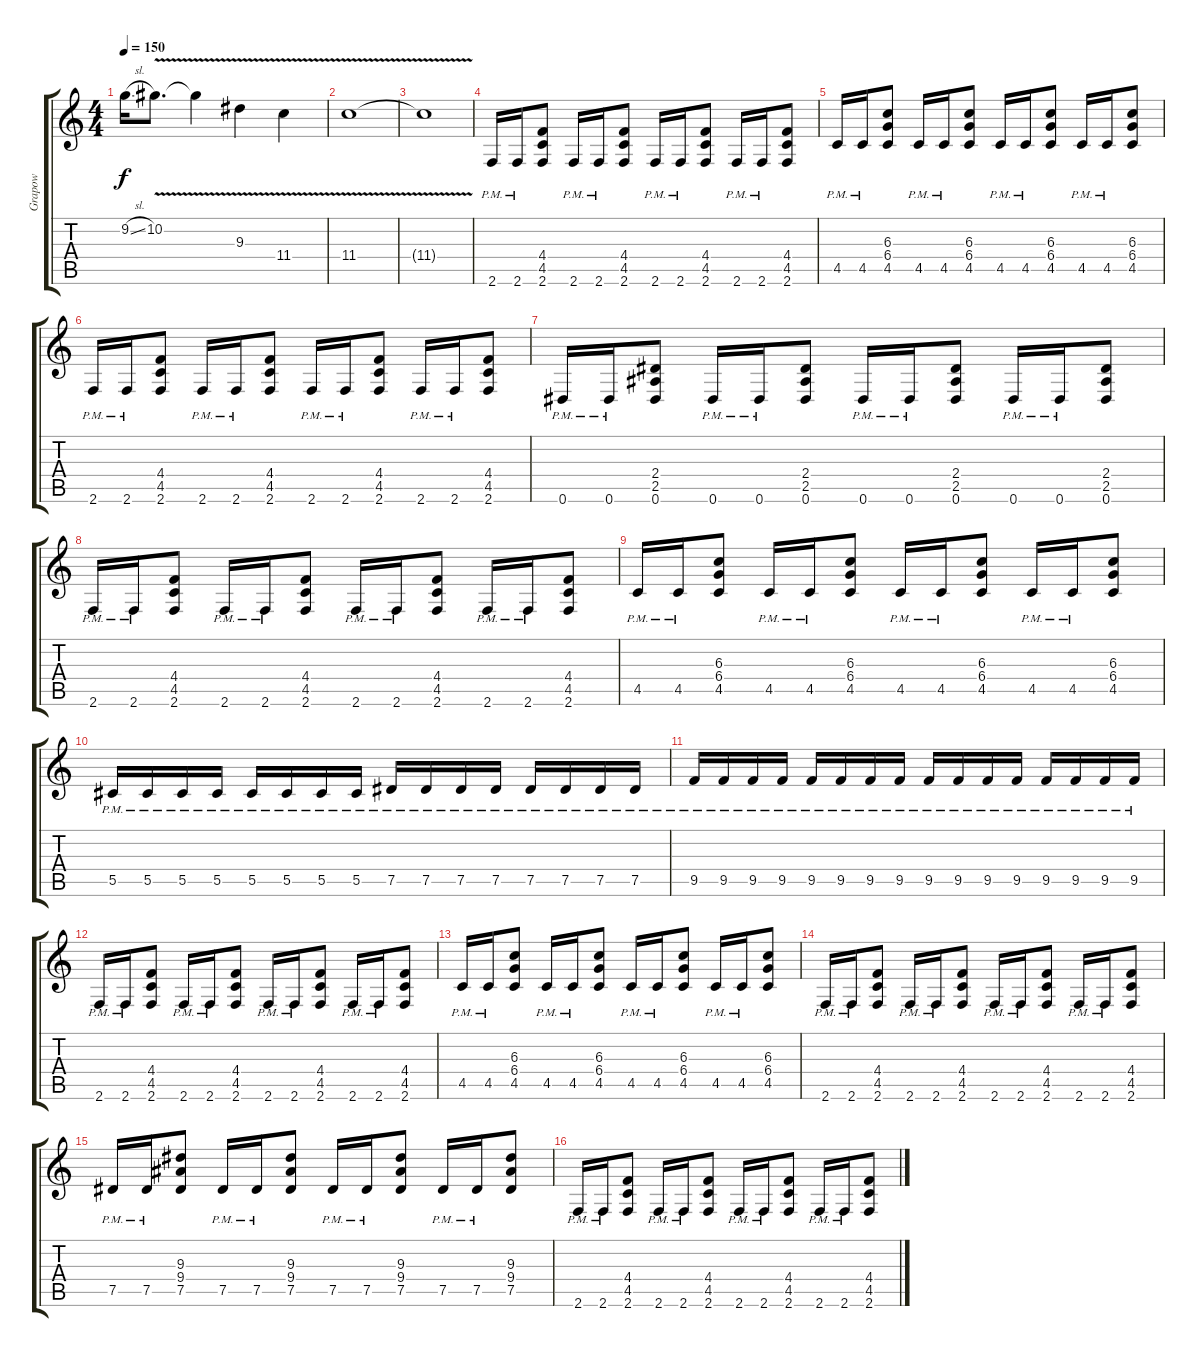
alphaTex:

\track ("Grapow" "Grapow") {instrument distortionguitar}
\staff {score tabs}
\tuning (Eb4 Bb3 Gb3 Db3 Ab2 Eb2) {hide}
\ts (4 4)
\tempo 150
\clef g2
\ks c
9.2{sl}.16{dy f} 10.2{v}.8{d} 10.2{t}.4 9.3{v}.4 11.4{v}.4 |
11.4{v}.1 |
11.4{t}.1 |
2.6{pm}.16{volume 13} 2.6{pm}.16 (4.4 4.5 2.6).8 2.6{pm}.16 2.6{pm}.16 (4.4 4.5 2.6).8 2.6{pm}.16 2.6{pm}.16 (4.4 4.5 2.6).8 2.6{pm}.16 2.6{pm}.16 (4.4 4.5 2.6).8 |
4.5{pm}.16 4.5{pm}.16 (6.3 6.4 4.5).8 4.5{pm}.16 4.5{pm}.16 (6.3 6.4 4.5).8 4.5{pm}.16 4.5{pm}.16 (6.3 6.4 4.5).8 4.5{pm}.16 4.5{pm}.16 (6.3 6.4 4.5).8 |
2.6{pm}.16 2.6{pm}.16 (4.4 4.5 2.6).8 2.6{pm}.16 2.6{pm}.16 (4.4 4.5 2.6).8 2.6{pm}.16 2.6{pm}.16 (4.4 4.5 2.6).8 2.6{pm}.16 2.6{pm}.16 (4.4 4.5 2.6).8 |
0.6{pm}.16 0.6{pm}.16 (2.4 2.5 0.6).8 0.6{pm}.16 0.6{pm}.16 (2.4 2.5 0.6).8 0.6{pm}.16 0.6{pm}.16 (2.4 2.5 0.6).8 0.6{pm}.16 0.6{pm}.16 (2.4 2.5 0.6).8 |
2.6{pm}.16 2.6{pm}.16 (4.4 4.5 2.6).8 2.6{pm}.16 2.6{pm}.16 (4.4 4.5 2.6).8 2.6{pm}.16 2.6{pm}.16 (4.4 4.5 2.6).8 2.6{pm}.16 2.6{pm}.16 (4.4 4.5 2.6).8 |
4.5{pm}.16 4.5{pm}.16 (6.3 6.4 4.5).8 4.5{pm}.16 4.5{pm}.16 (6.3 6.4 4.5).8 4.5{pm}.16 4.5{pm}.16 (6.3 6.4 4.5).8 4.5{pm}.16 4.5{pm}.16 (6.3 6.4 4.5).8 |
5.5{pm}.16 5.5{pm}.16 5.5{pm}.16 5.5{pm}.16 5.5{pm}.16 5.5{pm}.16 5.5{pm}.16 5.5{pm}.16 7.5{pm}.16 7.5{pm}.16 7.5{pm}.16 7.5{pm}.16 7.5{pm}.16 7.5{pm}.16 7.5{pm}.16 7.5{pm}.16 |
9.5{pm}.16 9.5{pm}.16 9.5{pm}.16 9.5{pm}.16 9.5{pm}.16 9.5{pm}.16 9.5{pm}.16 9.5{pm}.16 9.5{pm}.16 9.5{pm}.16 9.5{pm}.16 9.5{pm}.16 9.5{pm}.16 9.5{pm}.16 9.5{pm}.16 9.5{pm}.16 |
2.6{pm}.16 2.6{pm}.16 (4.4 4.5 2.6).8 2.6{pm}.16 2.6{pm}.16 (4.4 4.5 2.6).8 2.6{pm}.16 2.6{pm}.16 (4.4 4.5 2.6).8 2.6{pm}.16 2.6{pm}.16 (4.4 4.5 2.6).8 |
4.5{pm}.16 4.5{pm}.16 (6.3 6.4 4.5).8 4.5{pm}.16 4.5{pm}.16 (6.3 6.4 4.5).8 4.5{pm}.16 4.5{pm}.16 (6.3 6.4 4.5).8 4.5{pm}.16 4.5{pm}.16 (6.3 6.4 4.5).8 |
2.6{pm}.16 2.6{pm}.16 (4.4 4.5 2.6).8 2.6{pm}.16 2.6{pm}.16 (4.4 4.5 2.6).8 2.6{pm}.16 2.6{pm}.16 (4.4 4.5 2.6).8 2.6{pm}.16 2.6{pm}.16 (4.4 4.5 2.6).8 |
7.5{pm}.16 7.5{pm}.16 (9.3 9.4 7.5).8 7.5{pm}.16 7.5{pm}.16 (9.3 9.4 7.5).8 7.5{pm}.16 7.5{pm}.16 (9.3 9.4 7.5).8 7.5{pm}.16 7.5{pm}.16 (9.3 9.4 7.5).8 |
2.6{pm}.16 2.6{pm}.16 (4.4 4.5 2.6).8 2.6{pm}.16 2.6{pm}.16 (4.4 4.5 2.6).8 2.6{pm}.16 2.6{pm}.16 (4.4 4.5 2.6).8 2.6{pm}.16 2.6{pm}.16 (4.4 4.5 2.6).8
